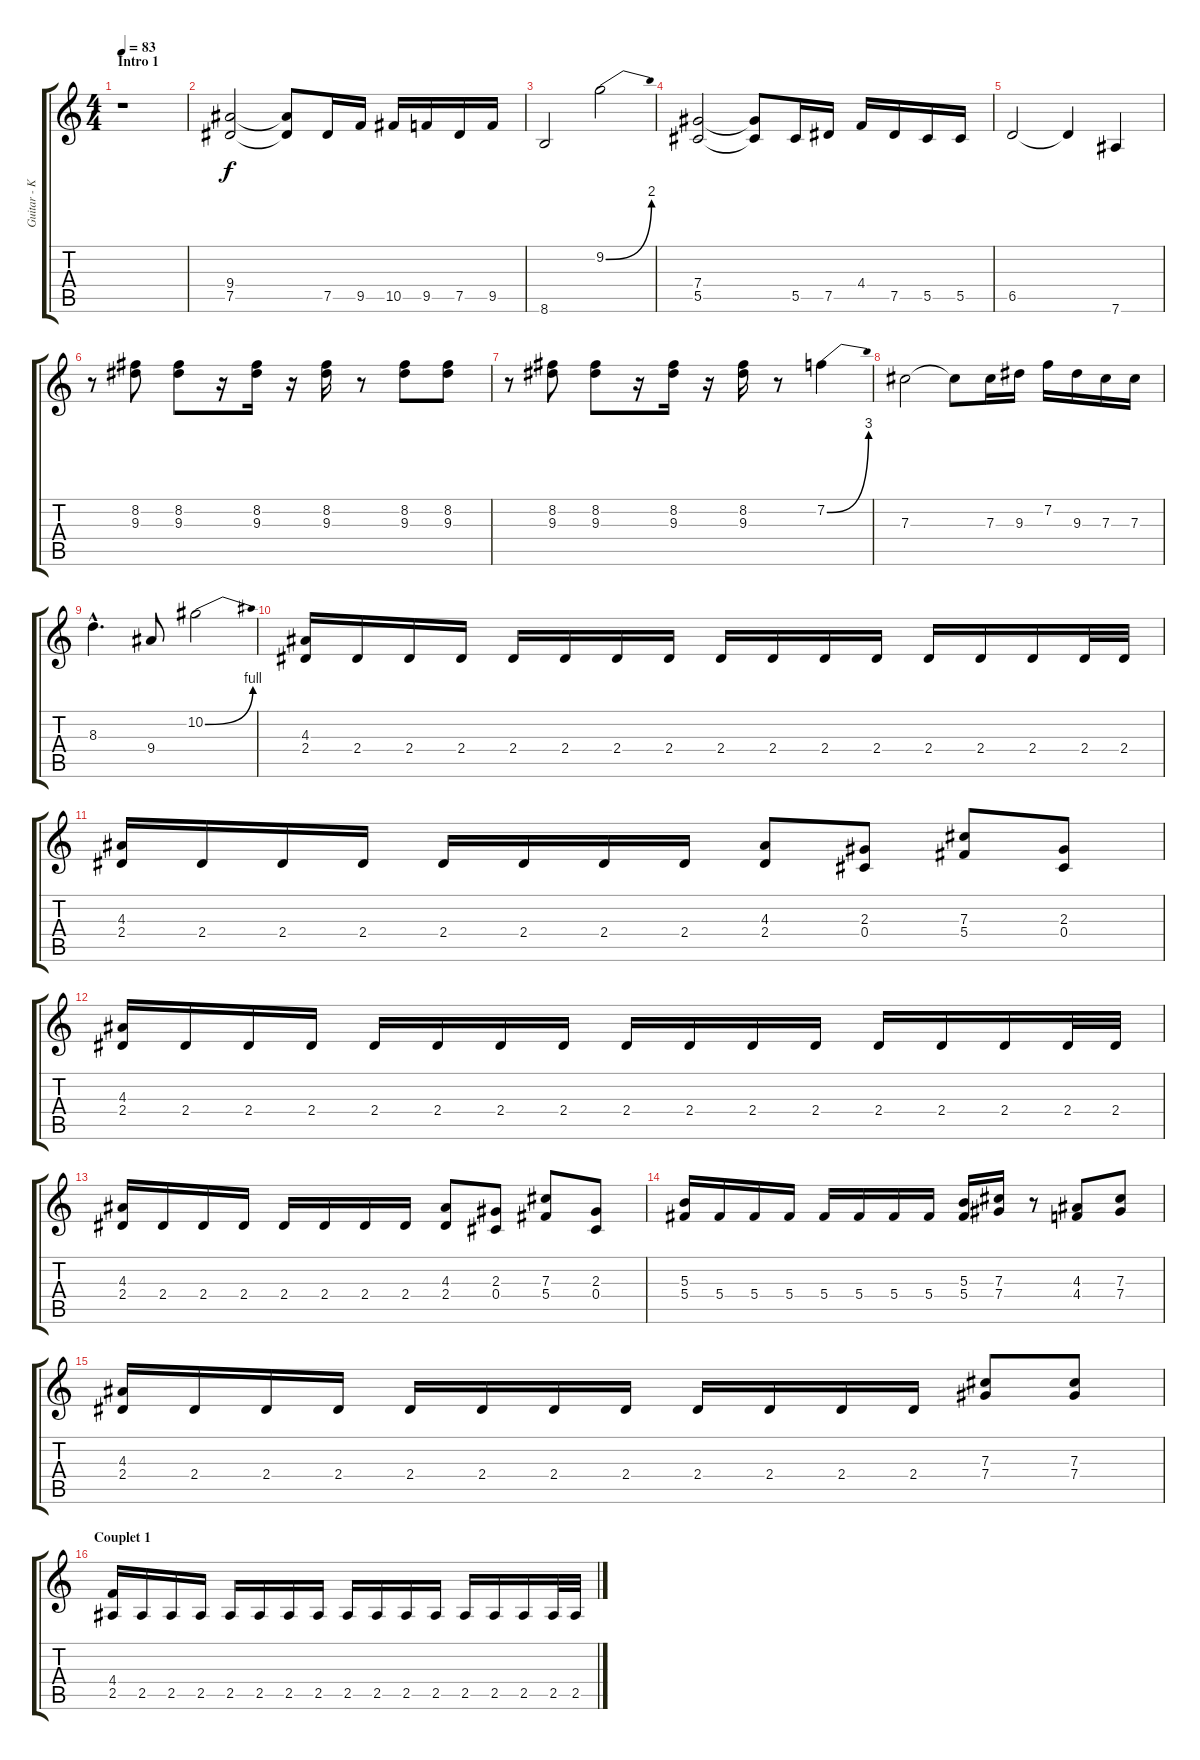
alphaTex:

\track ("Guitar - Kai Hansen" "Guitar - K") {instrument overdrivenguitar}
\staff {score tabs}
\tuning (Eb4 Bb3 Gb3 Db3 Ab2 Eb2) {hide}
\ts (4 4)
\section ("" "Intro 1")
\tempo 83
\clef g2
\ks c
r.1{dy f instrument overdrivenguitar} |
(9.4 7.5).2 (9.4{t} 7.5{t}).8 7.5.16 9.5.16 10.5.16 9.5.16 7.5.16 9.5.16 |
8.6.2 9.2{be (bend 0 0 60 8)}.2 |
(7.4 5.5).2 (7.4{t} 5.5{t}).8 5.5.16 7.5.16 4.4.16 7.5.16 5.5.16 5.5.16 |
6.5.2 6.5{t}.4 7.6.4 |
r.8 (8.2 9.3).8 (8.2 9.3).8 r.16 (8.2 9.3).16 r.16 (8.2 9.3).16 r.8 (8.2 9.3).8 (8.2 9.3).8 |
r.8 (8.2 9.3).8 (8.2 9.3).8 r.16 (8.2 9.3).16 r.16 (8.2 9.3).16 r.8 7.2{be (bend 0 0 60 12)}.4 |
7.3.2 7.3{t}.8 7.3.16 9.3.16 7.2.16 9.3.16 7.3.16 7.3.16 |
8.3{hac}.4{d} 9.4.8 10.2{be (bend 0 0 60 4)}.2 |
(4.3 2.4).16 2.4.16 2.4.16 2.4.16 2.4.16 2.4.16 2.4.16 2.4.16 2.4.16 2.4.16 2.4.16 2.4.16 2.4.16 2.4.16 2.4.16 2.4.32 2.4.32 |
(4.3 2.4).16 2.4.16 2.4.16 2.4.16 2.4.16 2.4.16 2.4.16 2.4.16 (4.3 2.4).8 (2.3 0.4).8 (7.3 5.4).8 (2.3 0.4).8 |
(4.3 2.4).16 2.4.16 2.4.16 2.4.16 2.4.16 2.4.16 2.4.16 2.4.16 2.4.16 2.4.16 2.4.16 2.4.16 2.4.16 2.4.16 2.4.16 2.4.32 2.4.32 |
(4.3 2.4).16 2.4.16 2.4.16 2.4.16 2.4.16 2.4.16 2.4.16 2.4.16 (4.3 2.4).8 (2.3 0.4).8 (7.3 5.4).8 (2.3 0.4).8 |
(5.3 5.4).16 5.4.16 5.4.16 5.4.16 5.4.16 5.4.16 5.4.16 5.4.16 (5.3 5.4).16 (7.3 7.4).16 r.8 (4.3 4.4).8 (7.3 7.4).8 |
(4.3 2.4).16 2.4.16 2.4.16 2.4.16 2.4.16 2.4.16 2.4.16 2.4.16 2.4.16 2.4.16 2.4.16 2.4.16 (7.3 7.4).8 (7.3 7.4).8 |
\section ("" "Couplet 1")
(4.4 2.5).16 2.5.16 2.5.16 2.5.16 2.5.16 2.5.16 2.5.16 2.5.16 2.5.16 2.5.16 2.5.16 2.5.16 2.5.16 2.5.16 2.5.16 2.5.32 2.5.32
